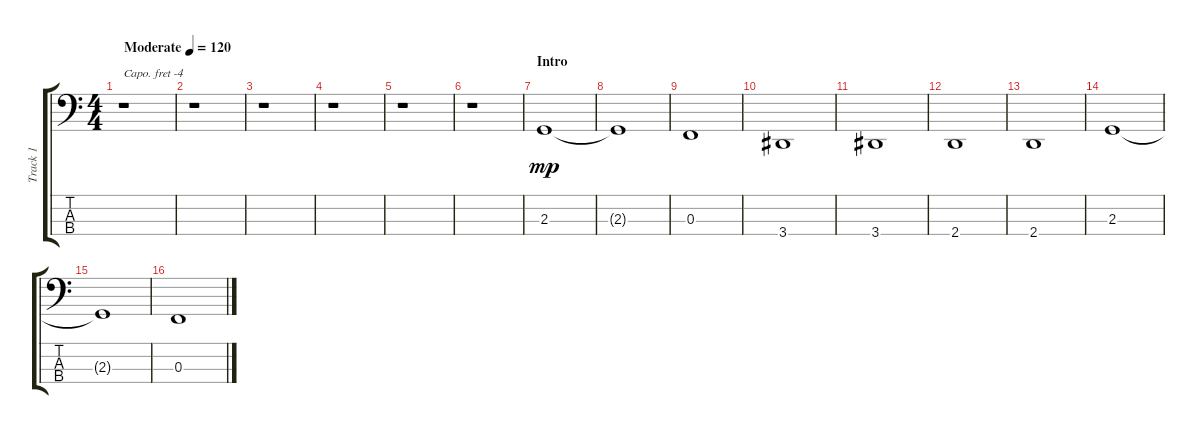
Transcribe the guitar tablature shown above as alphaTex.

\track ("Track 1" "Track 1") {instrument electricbasspick}
\staff {score tabs}
\capo -4
\tuning (G2 D2 A1 E1) {hide}
\ts (4 4)
\tempo (120 "Moderate")
\clef f4
\ks c
r.1{dy mp instrument electricbasspick} |
r.1 |
r.1 |
r.1 |
r.1 |
r.1 |
\section ("" "Intro")
2.3.1 |
2.3{t}.1 |
0.3.1 |
3.4.1 |
3.4.1 |
2.4.1 |
2.4.1 |
2.3.1 |
2.3{t}.1 |
0.3.1
